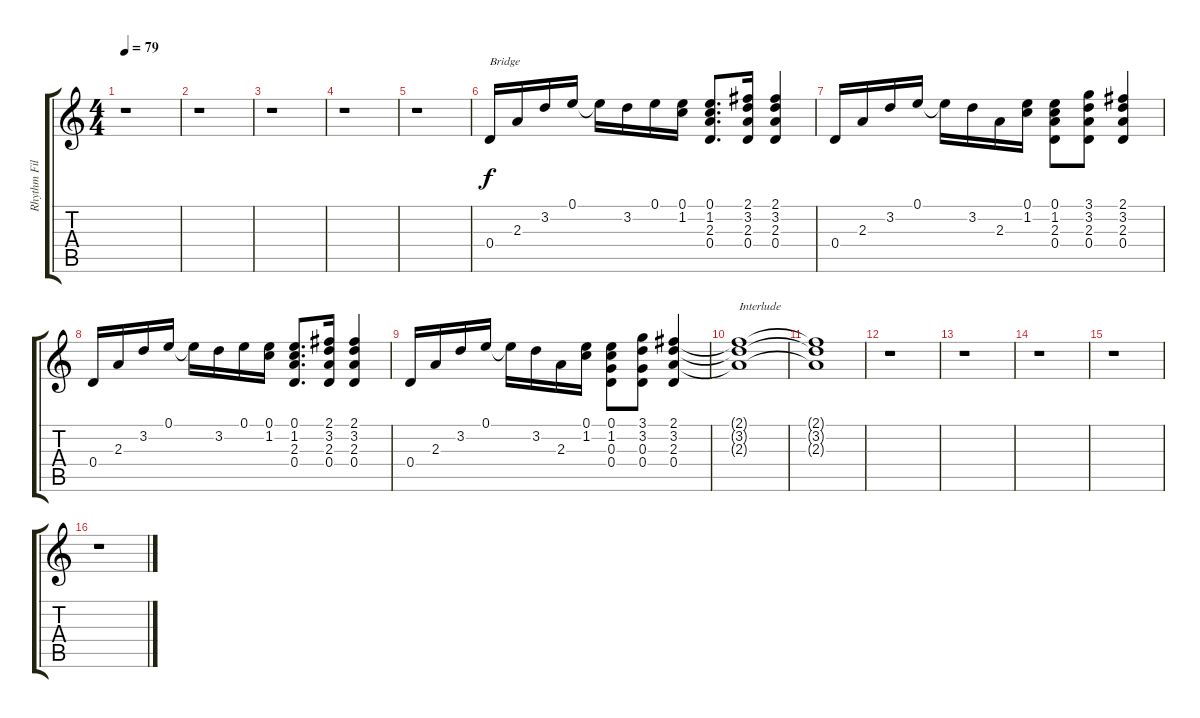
\track ("Rhythm Fill / Bridge" "Rhythm Fil") {instrument electricguitarclean}
\staff {score tabs}
\tuning (E4 B3 G3 D3 A2 E2) {hide}
\ts (4 4)
\tempo 79
\clef g2
\ks c
r.1{dy f} |
r.1 |
r.1 |
r.1 |
r.1 |
0.4.16{txt "Bridge"} 2.3.16 3.2.16 0.1.16 0.1{t}.16 3.2.16 0.1.16 (0.1 1.2).16 (0.1 1.2 2.3 0.4).8{d} (2.1 3.2 2.3 0.4).16 (2.1 3.2 2.3 0.4).4 |
0.4.16 2.3.16 3.2.16 0.1.16 0.1{t}.16 3.2.16 2.3.16 (0.1 1.2).16 (0.1 1.2 2.3 0.4).8 (3.1 3.2 2.3 0.4).8 (2.1 3.2 2.3 0.4).4 |
0.4.16 2.3.16 3.2.16 0.1.16 0.1{t}.16 3.2.16 0.1.16 (0.1 1.2).16 (0.1 1.2 2.3 0.4).8{d} (2.1 3.2 2.3 0.4).16 (2.1 3.2 2.3 0.4).4 |
0.4.16 2.3.16 3.2.16 0.1.16 0.1{t}.16 3.2.16 2.3.16 (0.1 1.2).16 (0.1 1.2 0.3 0.4).8 (3.1 3.2 0.3 0.4).8 (2.1 3.2 2.3 0.4).4 |
(2.1{t} 3.2{t} 2.3{t}).1{txt "Interlude"} |
(2.1{t} 3.2{t} 2.3{t}).1 |
r.1 |
r.1 |
r.1 |
r.1 |
r.1
